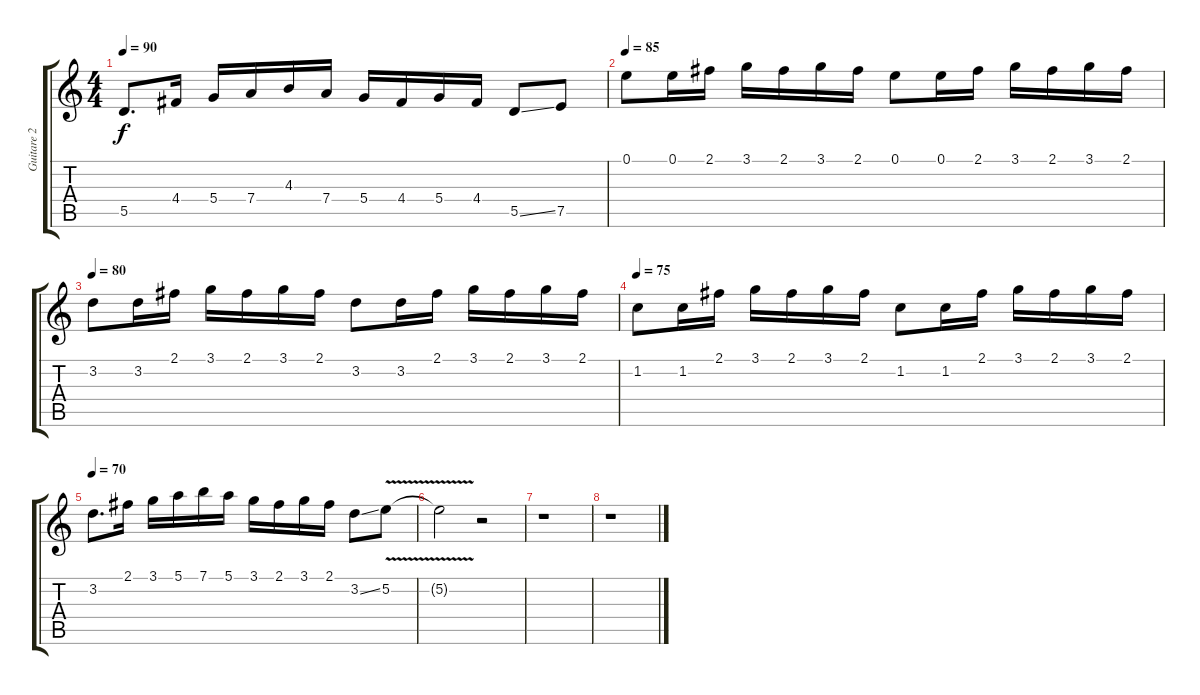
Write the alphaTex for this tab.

\track ("Guitare 2" "Guitare 2") {instrument acousticguitarsteel}
\staff {score tabs}
\tuning (E4 B3 G3 D3 A2 E2) {hide}
\ts (4 4)
\tempo 90
\clef g2
\ks c
5.5.8{d dy f} 4.4.16 5.4.16 7.4.16 4.3.16 7.4.16 5.4.16 4.4.16 5.4.16 4.4.16 5.5{ss}.8 7.5.8 |
\tempo 85
0.1.8 0.1.16 2.1.16 3.1.16 2.1.16 3.1.16 2.1.16 0.1.8 0.1.16 2.1.16 3.1.16 2.1.16 3.1.16 2.1.16 |
\tempo 80
3.2.8 3.2.16 2.1.16 3.1.16 2.1.16 3.1.16 2.1.16 3.2.8 3.2.16 2.1.16 3.1.16 2.1.16 3.1.16 2.1.16 |
\tempo 75
1.2.8 1.2.16 2.1.16 3.1.16 2.1.16 3.1.16 2.1.16 1.2.8 1.2.16 2.1.16 3.1.16 2.1.16 3.1.16 2.1.16 |
\tempo 70
3.2.8{d} 2.1.16 3.1.16 5.1.16 7.1.16 5.1.16 3.1.16 2.1.16 3.1.16 2.1.16 3.2{ss}.8 5.2{v}.8 |
5.2{t}.2 r.2 |
r.1 |
r.1
